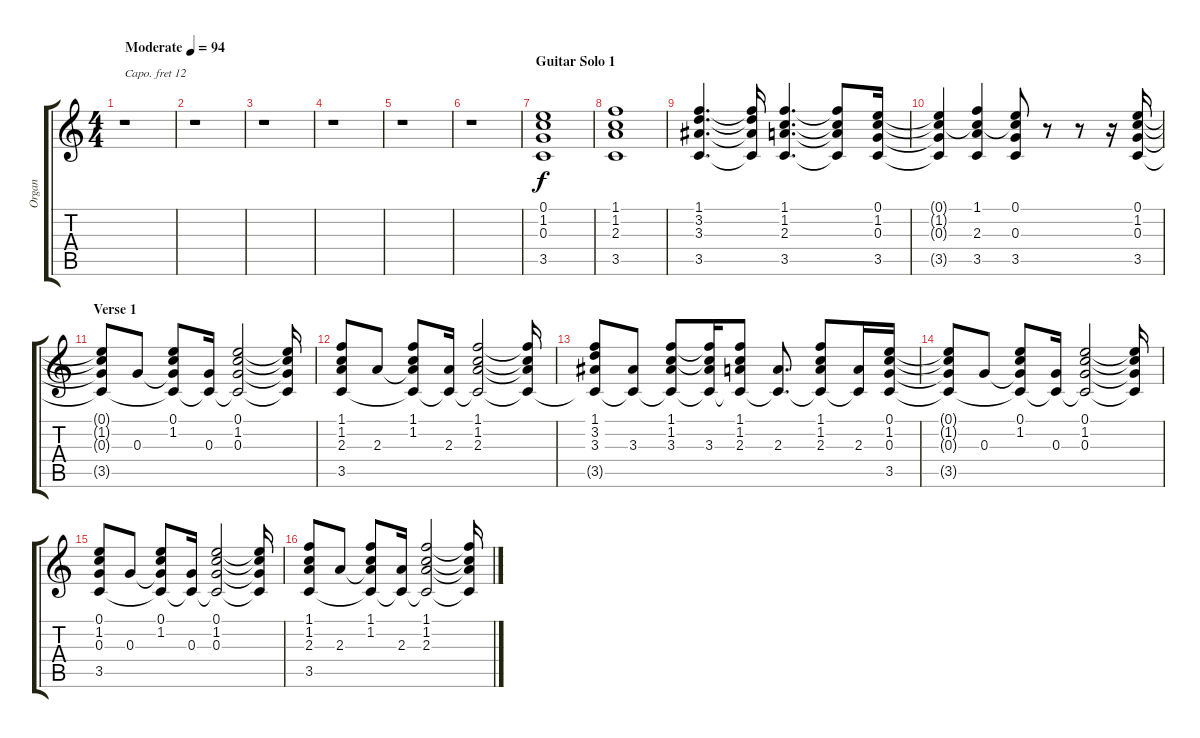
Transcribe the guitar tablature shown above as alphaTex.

\track ("Organ" "Organ") {instrument drawbarorgan}
\staff {score tabs}
\capo 12
\tuning (E4 B3 G3 D3 A2 E2) {hide}
\ts (4 4)
\tempo (94 "Moderate")
\clef g2
\ks c
r.1{dy f instrument drawbarorgan} |
r.1 |
r.1 |
r.1 |
r.1 |
r.1 |
\section ("" "Guitar Solo 1")
(0.1 1.2 0.3 3.5).1 |
(1.1 1.2 2.3 3.5).1 |
(1.1 3.2 3.3 3.5).4{d} (1.1{t} 3.2{t} 3.3{t} 3.5{t}).16 (1.1 1.2 2.3 3.5).4{d} (1.1{t} 1.2{t} 2.3{t} 3.5{t}).8 (0.1 1.2 0.3 3.5).16 |
(0.1{t} 1.2{t} 0.3{t} 3.5{t}).4 (1.1 1.2{t} 2.3 3.5).4 (0.1 1.2{t} 0.3 3.5).8 r.8 r.8 r.16 (0.1 1.2 0.3 3.5).16 |
\section ("" "Verse 1")
(0.1{t} 1.2{t} 0.3{t} 3.5{t}).8 0.3.8 (0.1 1.2 0.3{t} 3.5{t}).8 (0.3 3.5{t}).16 (0.1 1.2 0.3 3.5{t}).2 (0.1{t} 1.2{t} 0.3{t} 3.5{t}).16 |
(1.1 1.2 2.3 3.5).8 2.3.8 (1.1 1.2 2.3{t} 3.5{t}).8 (2.3 3.5{t}).16 (1.1 1.2 2.3 3.5{t}).2 (1.1{t} 1.2{t} 2.3{t} 3.5{t}).16 |
(1.1 3.2 3.3 3.5{t}).8 (3.3 3.5{t}).8 (1.1 1.2 3.3 3.5{t}).8 (1.1{t} 1.2{t} 3.3 3.5{t}).16 (1.1 1.2 2.3 3.5{t}).8 (2.3 3.5{t}).8{d} (1.1 1.2 2.3 3.5{t}).8 (2.3 3.5{t}).16 (0.1 1.2 0.3 3.5).16 |
(0.1{t} 1.2{t} 0.3{t} 3.5{t}).8 0.3.8 (0.1 1.2 0.3{t} 3.5{t}).8 (0.3 3.5{t}).16 (0.1 1.2 0.3 3.5{t}).2 (0.1{t} 1.2{t} 0.3{t} 3.5{t}).16 |
(0.1 1.2 0.3 3.5).8 0.3.8 (0.1 1.2 0.3{t} 3.5{t}).8 (0.3 3.5{t}).16 (0.1 1.2 0.3 3.5{t}).2 (0.1{t} 1.2{t} 0.3{t} 3.5{t}).16 |
(1.1 1.2 2.3 3.5).8 2.3.8 (1.1 1.2 2.3{t} 3.5{t}).8 (2.3 3.5{t}).16 (1.1 1.2 2.3 3.5{t}).2 (1.1{t} 1.2{t} 2.3{t} 3.5{t}).16
